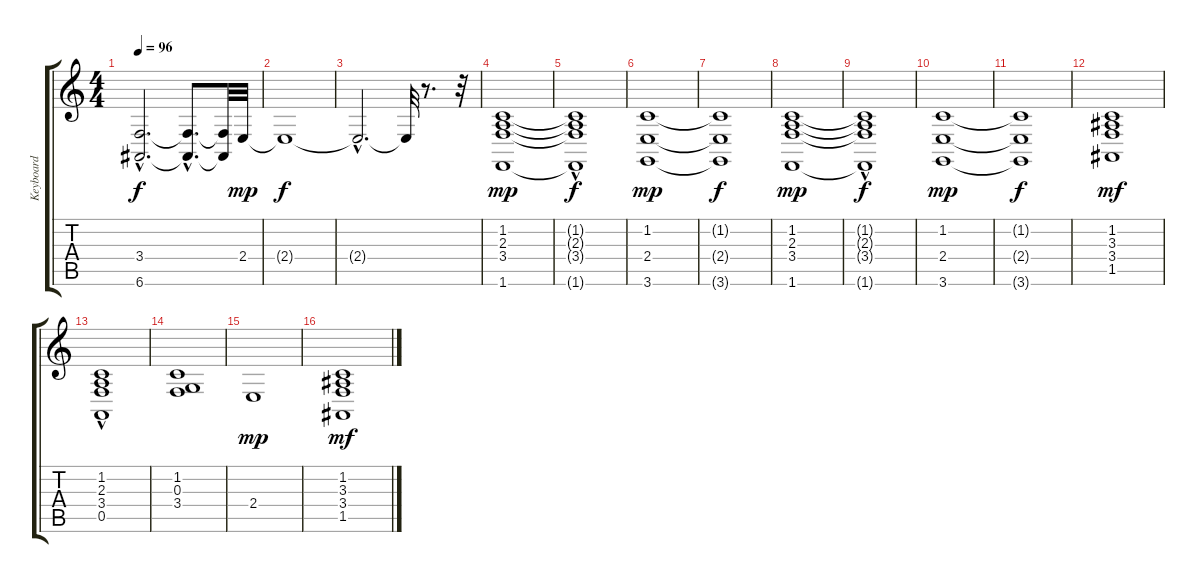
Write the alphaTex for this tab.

\track ("Keyboard" "Keyboard") {instrument pad2warm}
\staff {score tabs}
\tuning (E4 B3 G3 D3 A2 E2) {hide}
\ts (4 4)
\tempo 96
\clef g2
\ks c
(3.4{hac t} 6.6{hac t}).2{d dy f} (3.4{hac t} 6.6{hac t}).8{d} (3.4{t} 6.6{t}).32 2.4.32{dy mp} |
2.4{t}.1{dy f} |
2.4{hac t}.2{d} 2.4{t}.32 r.8{d} r.32 |
(1.2 2.3 3.4 1.6).1{dy mp} |
(1.2{hac t} 2.3{t} 3.4{t} 1.6{t}).1{dy f} |
(1.2 2.4 3.6).1{dy mp} |
(1.2{t} 2.4{t} 3.6{t}).1{dy f} |
(1.2 2.3 3.4 1.6).1{dy mp} |
(1.2{hac t} 2.3{t} 3.4{t} 1.6{t}).1{dy f} |
(1.2 2.4 3.6).1{dy mp} |
(1.2{t} 2.4{t} 3.6{t}).1{dy f} |
(1.2 3.3 3.4 1.5).1{dy mf} |
(1.2{hac} 2.3 3.4{hac} 0.5).1 |
(1.2 0.3 3.4).1 |
2.4.1{dy mp} |
(1.2 3.3 3.4 1.5).1{dy mf}
